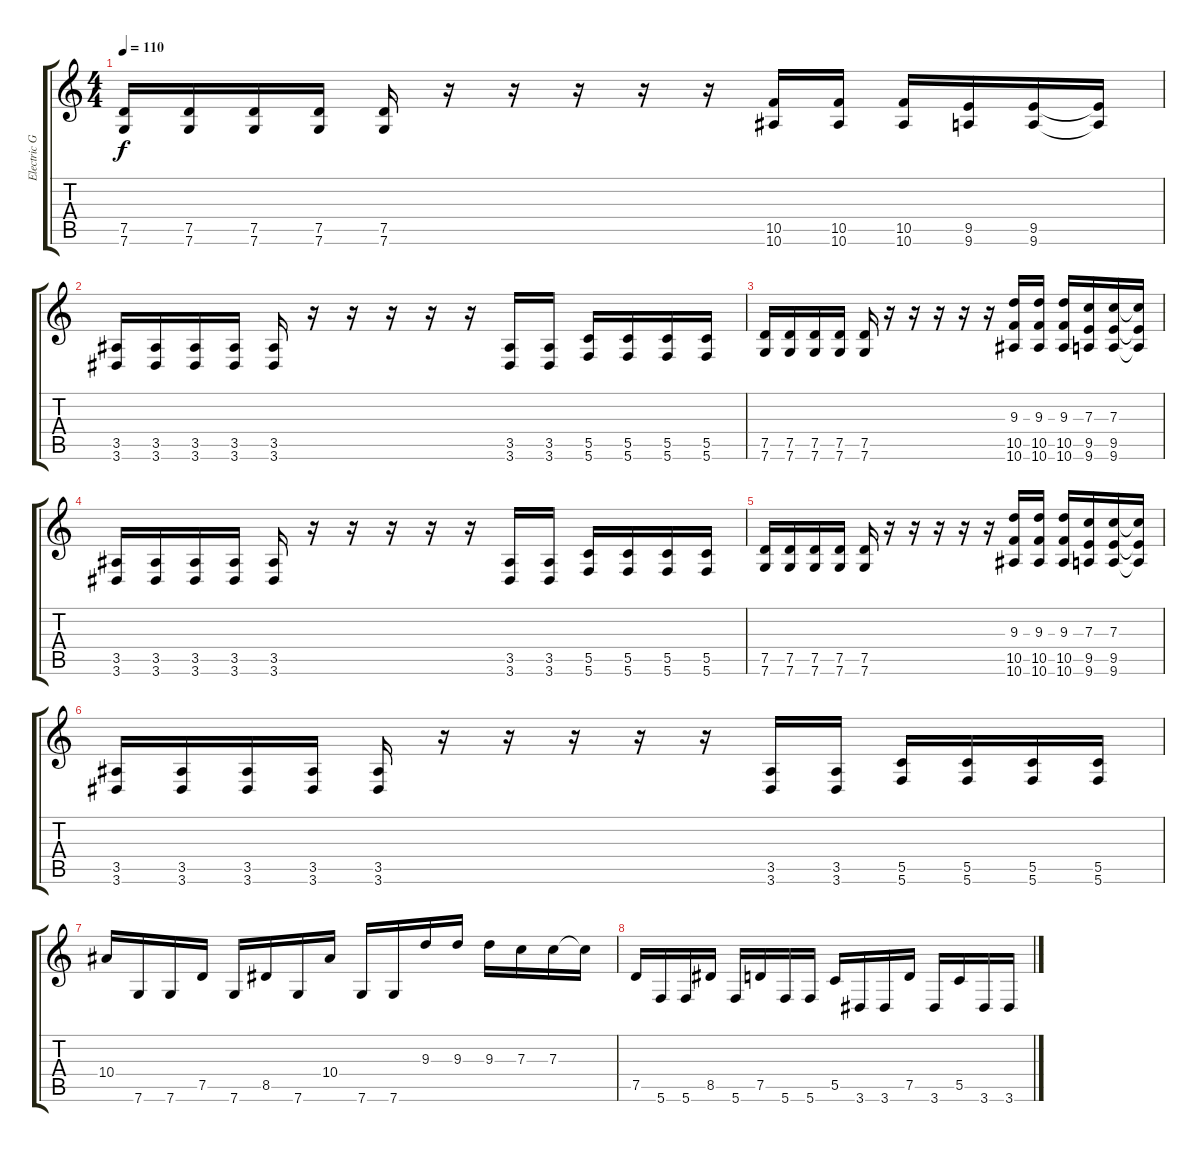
\track ("Electric Guitar" "Electric G") {instrument distortionguitar}
\staff {score tabs}
\tuning (D4 A3 F3 C3 G2 C2) {hide}
\ts (4 4)
\tempo 110
\clef g2
\ks c
(7.5 7.6).16{dy f} (7.5 7.6).16 (7.5 7.6).16 (7.5 7.6).16 (7.5 7.6).16 r.16 r.16 r.16 r.16 r.16 (10.5 10.6).16 (10.5 10.6).16 (10.5 10.6).16 (9.5 9.6).16 (9.5 9.6).16 (9.5{t} 9.6{t}).16 |
(3.5 3.6).16 (3.5 3.6).16 (3.5 3.6).16 (3.5 3.6).16 (3.5 3.6).16 r.16 r.16 r.16 r.16 r.16 (3.5 3.6).16 (3.5 3.6).16 (5.5 5.6).16 (5.5 5.6).16 (5.5 5.6).16 (5.5 5.6).16 |
(7.5 7.6).16 (7.5 7.6).16 (7.5 7.6).16 (7.5 7.6).16 (7.5 7.6).16 r.16 r.16 r.16 r.16 r.16 (9.3 10.5 10.6).16 (9.3 10.5 10.6).16 (9.3 10.5 10.6).16 (7.3 9.5 9.6).16 (7.3 9.5 9.6).16 (7.3{t} 9.5{t} 9.6{t}).16 |
(3.5 3.6).16 (3.5 3.6).16 (3.5 3.6).16 (3.5 3.6).16 (3.5 3.6).16 r.16 r.16 r.16 r.16 r.16 (3.5 3.6).16 (3.5 3.6).16 (5.5 5.6).16 (5.5 5.6).16 (5.5 5.6).16 (5.5 5.6).16 |
(7.5 7.6).16 (7.5 7.6).16 (7.5 7.6).16 (7.5 7.6).16 (7.5 7.6).16 r.16 r.16 r.16 r.16 r.16 (9.3 10.5 10.6).16 (9.3 10.5 10.6).16 (9.3 10.5 10.6).16 (7.3 9.5 9.6).16 (7.3 9.5 9.6).16 (7.3{t} 9.5{t} 9.6{t}).16 |
(3.5 3.6).16 (3.5 3.6).16 (3.5 3.6).16 (3.5 3.6).16 (3.5 3.6).16 r.16 r.16 r.16 r.16 r.16 (3.5 3.6).16 (3.5 3.6).16 (5.5 5.6).16 (5.5 5.6).16 (5.5 5.6).16 (5.5 5.6).16 |
10.4.16 7.6.16 7.6.16 7.5.16 7.6.16 8.5.16 7.6.16 10.4.16 7.6.16 7.6.16 9.3.16 9.3.16 9.3.16 7.3.16 7.3.16 7.3{t}.16 |
7.5.16 5.6.16 5.6.16 8.5.16 5.6.16 7.5.16 5.6.16 5.6.16 5.5.16 3.6.16 3.6.16 7.5.16 3.6.16 5.5.16 3.6.16 3.6.16
